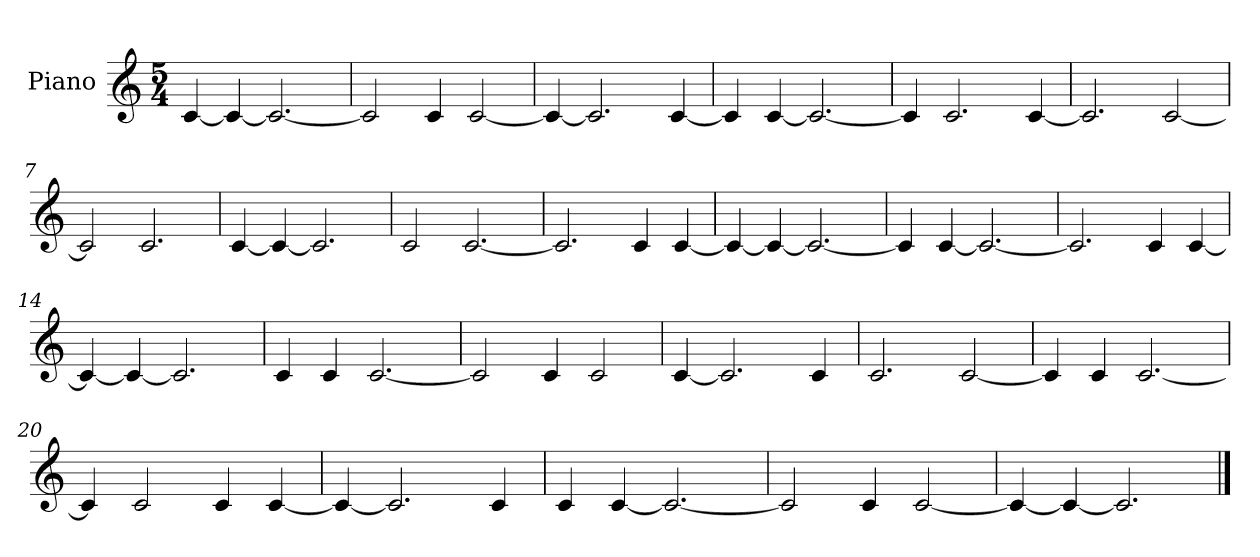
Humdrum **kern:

**kern
*part1
*staff1
*I"Piano
*I'Pno.
*clefG2
*k[]
*M5/4
*MM90
=1
[4c/
4c/_
2.c/_
=2
2c/]
4c/
[2c/
=3
4c/_
2.c/]
[4c/
=4
4c/]
[4c/
2.c/_
=5
4c/]
2.c/
[4c/
=6
2.c/]
[2c/
=7
2c/]
2.c/
=8
[4c/
4c/_
2.c/]
=9
2c/
[2.c/
=10
2.c/]
4c/
[4c/
=11
4c/_
4c/_
2.c/_
=12
4c/]
[4c/
2.c/_
=13
2.c/]
4c/
[4c/
=14
4c/_
4c/_
2.c/]
=15
4c/
4c/
[2.c/
=16
2c/]
4c/
2c/
=17
[4c/
2.c/]
4c/
=18
2.c/
[2c/
=19
4c/]
4c/
[2.c/
=20
4c/]
2c/
4c/
[4c/
=21
4c/_
2.c/]
4c/
=22
4c/
[4c/
2.c/_
=23
2c/]
4c/
[2c/
=24
4c/_
4c/_
2.c/]
==
*-
